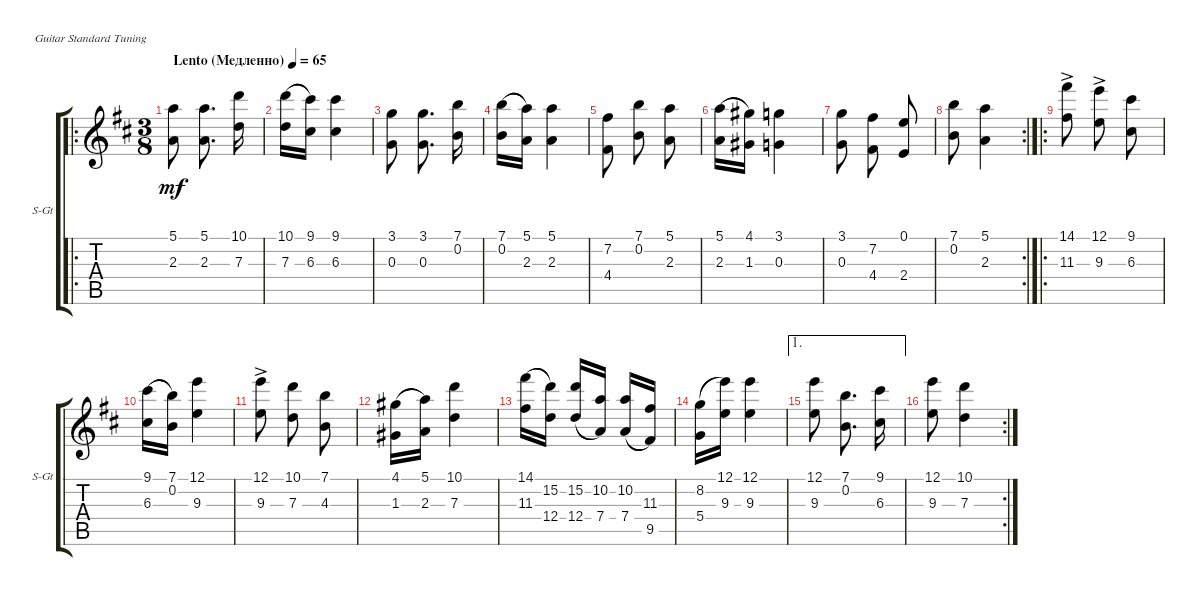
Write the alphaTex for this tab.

\defaultSystemsLayout 4
\bracketExtendMode groupsimilarinstruments
\useSystemSignSeparator
\singleTrackTrackNamePolicy allsystems
\multiTrackTrackNamePolicy allsystems
\firstSystemTrackNameOrientation horizontal
\otherSystemsTrackNameOrientation horizontal
\track ("Steel Guitar" "S-Gt") {instrument acousticguitarsteel}
\staff {score tabs}
\tuning (E4 B3 G3 D3 A2 E2)
\ro
\ts (3 8)
\beaming (8 1 1 1)
\tempo (65 "Lento (Медленно)")
\clef g2
\ks d
(2.3 5.1).8{lyrics (0 "") lyrics (1 "") lyrics (2 "") lyrics (3 "") lyrics (4 "") dy mf instrument acousticguitarsteel} (2.3 5.1).8{d lyrics (0 "") lyrics (1 "") lyrics (2 "") lyrics (3 "") lyrics (4 "")} (10.1 7.3).16{lyrics (0 "") lyrics (1 "") lyrics (2 "") lyrics (3 "") lyrics (4 "")} |
(7.3 10.1).16{lyrics (0 "") lyrics (1 "") lyrics (2 "") lyrics (3 "") lyrics (4 "") legatoorigin} (6.3 9.1).16{lyrics (0 "") lyrics (1 "") lyrics (2 "") lyrics (3 "") lyrics (4 "")} (6.3 9.1).4 |
(0.3 3.1).8{lyrics (0 "") lyrics (1 "") lyrics (2 "") lyrics (3 "") lyrics (4 "")} (0.3 3.1).8{d} (0.2 7.1).16 |
(0.2 7.1).16{legatoorigin} (2.3 5.1).16 (2.3 5.1).4 |
(4.4 7.2).8 (0.2 7.1).8 (2.3 5.1).8 |
(2.3 5.1).16{legatoorigin} (1.3 4.1).16 (0.3 3.1).4 |
(0.3 3.1).8 (4.4 7.2).8 (2.4 0.1).8 |
\rc 2
(0.2 7.1).8 (2.3 5.1).4 |
\ro
(14.1{ac} 11.3).8 (12.1{ac} 9.3).8 (6.3 9.1).8 |
(6.3 9.1).16{legatoorigin} (0.2 7.1).16 (12.1 9.3).4 |
(12.1{ac} 9.3).8 (7.3 10.1).8 (4.3 7.1).8 |
(1.3 4.1).16{legatoorigin} (2.3 5.1).16 (7.3 10.1).4 |
(11.3 14.1).16{legatoorigin} (15.2 12.4).16 (15.2 12.4).16{legatoorigin} (7.4 10.2).16 (7.4 10.2).16{legatoorigin beam invert} (9.5 11.3).16 |
(5.4 8.2).16{legatoorigin} (9.3 12.1).16 (9.3 12.1).4 |
\ae 1
(12.1 9.3).8 (0.2 7.1).8{d} (6.3 9.1).16 |
\rc 2
(12.1 9.3).8 (7.3 10.1).4
